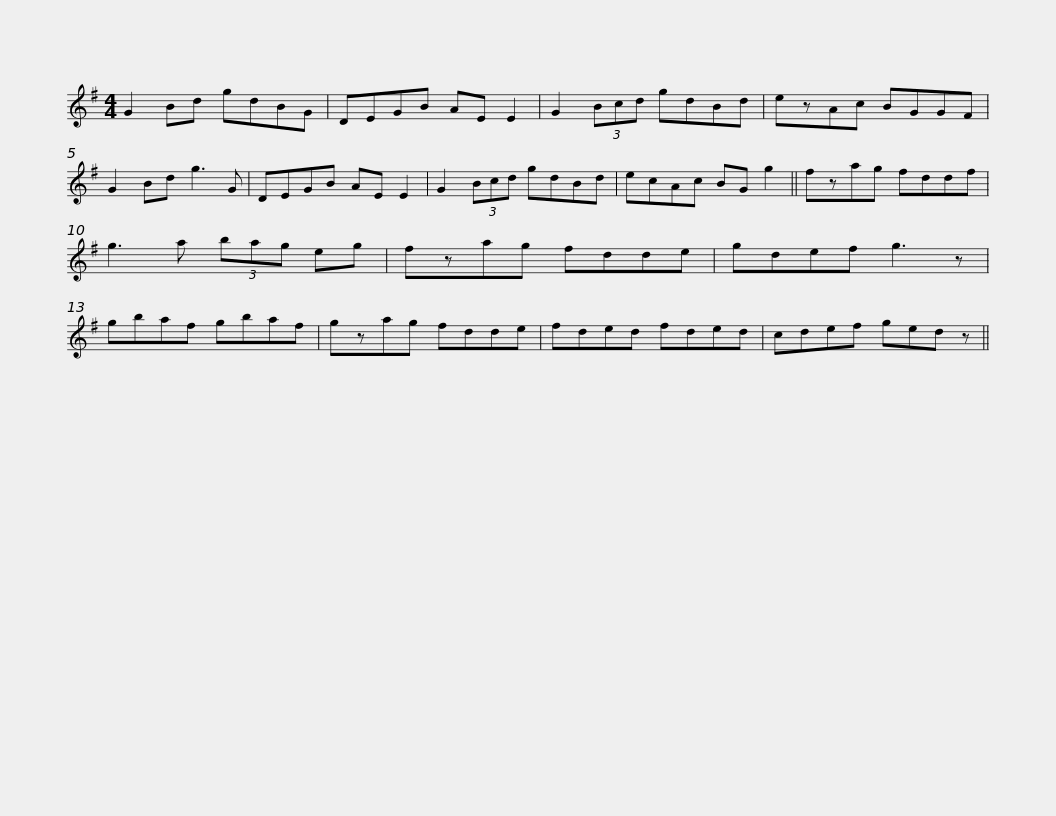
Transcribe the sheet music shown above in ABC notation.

X:1
L:1/8
M:4/4
I:linebreak $
K:G
V:1 treble
V:1
 G2 Bd gdBG | DEGB AE E2 | G2 (3Bcd gdBd | ezAc BGGF | G2 Bd g3 G | %5
 DEGB AE E2 |$ G2 (3Bcd gdBd | ecAc BG g2 || fzag fddf | g3 a (3bag eg | %10
 fzag fdde | gdef g3 z |$ gbaf gbaf | gzag fdde | fded fded | %15
 cdef ged z || %16
